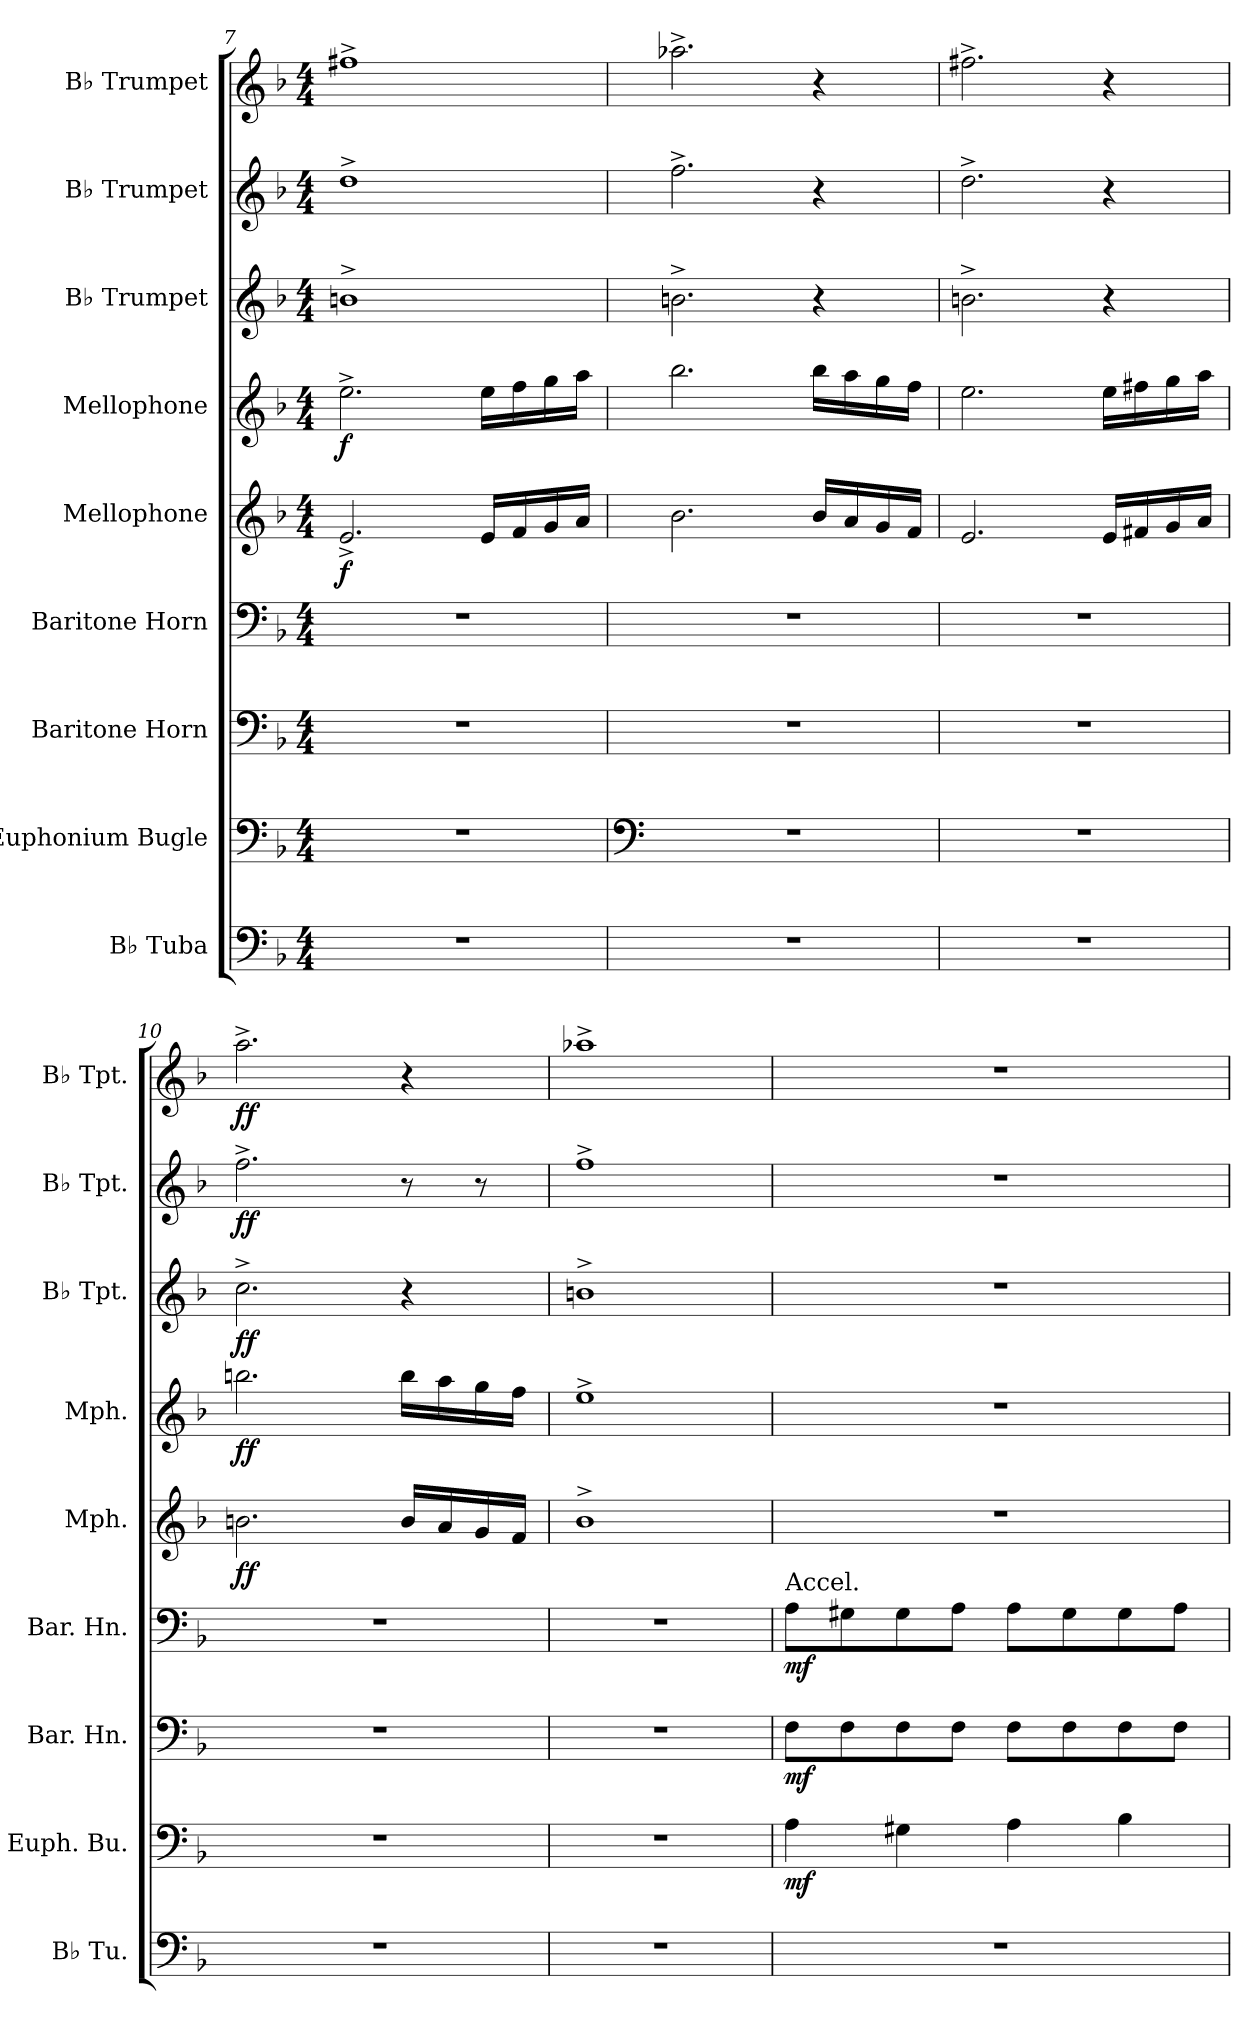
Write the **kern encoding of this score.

**kern	**kern	**dynam	**kern	**dynam	**kern	**dynam	**kern	**dynam	**kern	**dynam	**kern	**dynam	**kern	**dynam	**kern	**dynam
*part9	*part8	*part8	*part7	*part7	*part6	*part6	*part5	*part5	*part4	*part4	*part3	*part3	*part2	*part2	*part1	*part1
*staff9	*staff8	*staff8	*staff7	*staff7	*staff6	*staff6	*staff5	*staff5	*staff4	*staff4	*staff3	*staff3	*staff2	*staff2	*staff1	*staff1
*I"B♭ Tuba	*I"Euphonium Bugle	*	*I"Baritone Horn	*	*I"Baritone Horn	*	*I"Mellophone	*	*I"Mellophone	*	*I"B♭ Trumpet	*	*I"B♭ Trumpet	*	*I"B♭ Trumpet	*
*I'B♭ Tu.	*I'Euph. Bu.	*	*I'Bar. Hn.	*	*I'Bar. Hn.	*	*I'Mph.	*	*I'Mph.	*	*I'B♭ Tpt.	*	*I'B♭ Tpt.	*	*I'B♭ Tpt.	*
!!LO:PB:g=z
*clefF4	*clefF4	*	*clefF4	*	*clefF4	*	*clefG2	*	*clefG2	*	*clefG2	*	*clefG2	*	*clefG2	*
*	*	*	*	*	*	*	*ITrd4c7	*	*ITrd4c7	*	*ITrd1c2	*	*ITrd1c2	*	*ITrd1c2	*
*k[b-]	*k[b-]	*	*k[b-]	*	*k[b-]	*	*k[b-e-]	*	*k[b-e-]	*	*k[b-e-a-]	*	*k[b-e-a-]	*	*k[b-e-a-]	*
*M4/4	*M4/4	*	*M4/4	*	*M4/4	*	*M4/4	*	*M4/4	*	*M4/4	*	*M4/4	*	*M4/4	*
=7	=7	=7	=7	=7	=7	=7	=7	=7	=7	=7	=7	=7	=7	=7	=7	=7
!	!	!	!	!	!	!	!	!LO:DY:b	!	!LO:DY:b	!	!	!	!	!	!
1r	1r	.	1r	.	1r	.	2.A^/	f	2.a^\	f	1an^	.	1cc^	.	1een^	.
.	.	.	.	.	.	.	16A/LL	.	16a\LL	.	.	.	.	.	.	.
.	.	.	.	.	.	.	16B-/	.	16b-\	.	.	.	.	.	.	.
.	.	.	.	.	.	.	16c/	.	16cc\	.	.	.	.	.	.	.
.	.	.	.	.	.	.	16d/JJ	.	16dd\JJ	.	.	.	.	.	.	.
=8	=8	=8	=8	=8	=8	=8	=8	=8	=8	=8	=8	=8	=8	=8	=8	=8
*	*clefF4	*	*	*	*	*	*	*	*	*	*	*	*	*	*	*
1r	1r	.	1r	.	1r	.	2.e-\	.	2.ee-\	.	2.an^\	.	2.ee-^\	.	2.gg-X^\	.
.	.	.	.	.	.	.	16e-/LL	.	16ee-\LL	.	4r	.	4r	.	4r	.
.	.	.	.	.	.	.	16d/	.	16dd\	.	.	.	.	.	.	.
.	.	.	.	.	.	.	16c/	.	16cc\	.	.	.	.	.	.	.
.	.	.	.	.	.	.	16B-/JJ	.	16b-\JJ	.	.	.	.	.	.	.
=9	=9	=9	=9	=9	=9	=9	=9	=9	=9	=9	=9	=9	=9	=9	=9	=9
1r	1r	.	1r	.	1r	.	2.A/	.	2.a\	.	2.an^\	.	2.cc^\	.	2.een^\	.
.	.	.	.	.	.	.	16A/LL	.	16a\LL	.	4r	.	4r	.	4r	.
.	.	.	.	.	.	.	16Bn/	.	16bn\	.	.	.	.	.	.	.
.	.	.	.	.	.	.	16c/	.	16cc\	.	.	.	.	.	.	.
.	.	.	.	.	.	.	16d/JJ	.	16dd\JJ	.	.	.	.	.	.	.
=10	=10	=10	=10	=10	=10	=10	=10	=10	=10	=10	=10	=10	=10	=10	=10	=10
!	!	!	!	!	!	!	!	!LO:DY:b	!	!LO:DY:b	!	!LO:DY:b	!	!LO:DY:b	!	!LO:DY:b
1r	1r	.	1r	.	1r	.	2.en\	ff	2.een\	ff	2.b-^\	ff	2.ee-^\	ff	2.gg^\	ff
.	.	.	.	.	.	.	16e/LL	.	16ee\LL	.	4r	.	8r	.	4r	.
.	.	.	.	.	.	.	16d/	.	16dd\	.	.	.	.	.	.	.
.	.	.	.	.	.	.	16c/	.	16cc\	.	.	.	8r	.	.	.
.	.	.	.	.	.	.	16B-/JJ	.	16b-\JJ	.	.	.	.	.	.	.
=11	=11	=11	=11	=11	=11	=11	=11	=11	=11	=11	=11	=11	=11	=11	=11	=11
1r	1r	.	1r	.	1r	.	1e-^	.	1a^	.	1an^	.	1ee-^	.	1gg-X^	.
=12	=12	=12	=12	=12	=12	=12	=12	=12	=12	=12	=12	=12	=12	=12	=12	=12
!	!	!	!	!	!LO:TX:a:t=Accel.	!	!	!	!	!	!	!	!	!	!	!
!	!	!LO:DY:b	!	!LO:DY:b	!	!LO:DY:b	!	!	!	!	!	!	!	!	!	!
1r	4A\	mf	8F\L	mf	8A\L	mf	1r	.	1r	.	1r	.	1r	.	1r	.
.	.	.	8F\	.	8G#X\	.	.	.	.	.	.	.	.	.	.	.
.	4G#X\	.	8F\	.	8G#\	.	.	.	.	.	.	.	.	.	.	.
.	.	.	8F\J	.	8A\J	.	.	.	.	.	.	.	.	.	.	.
.	4A\	.	8F\L	.	8A\L	.	.	.	.	.	.	.	.	.	.	.
.	.	.	8F\	.	8G#\	.	.	.	.	.	.	.	.	.	.	.
.	4B-\	.	8F\	.	8G#\	.	.	.	.	.	.	.	.	.	.	.
.	.	.	8F\J	.	8A\J	.	.	.	.	.	.	.	.	.	.	.
=	=	=	=	=	=	=	=	=	=	=	=	=	=	=	=	=
*-	*-	*-	*-	*-	*-	*-	*-	*-	*-	*-	*-	*-	*-	*-	*-	*-
